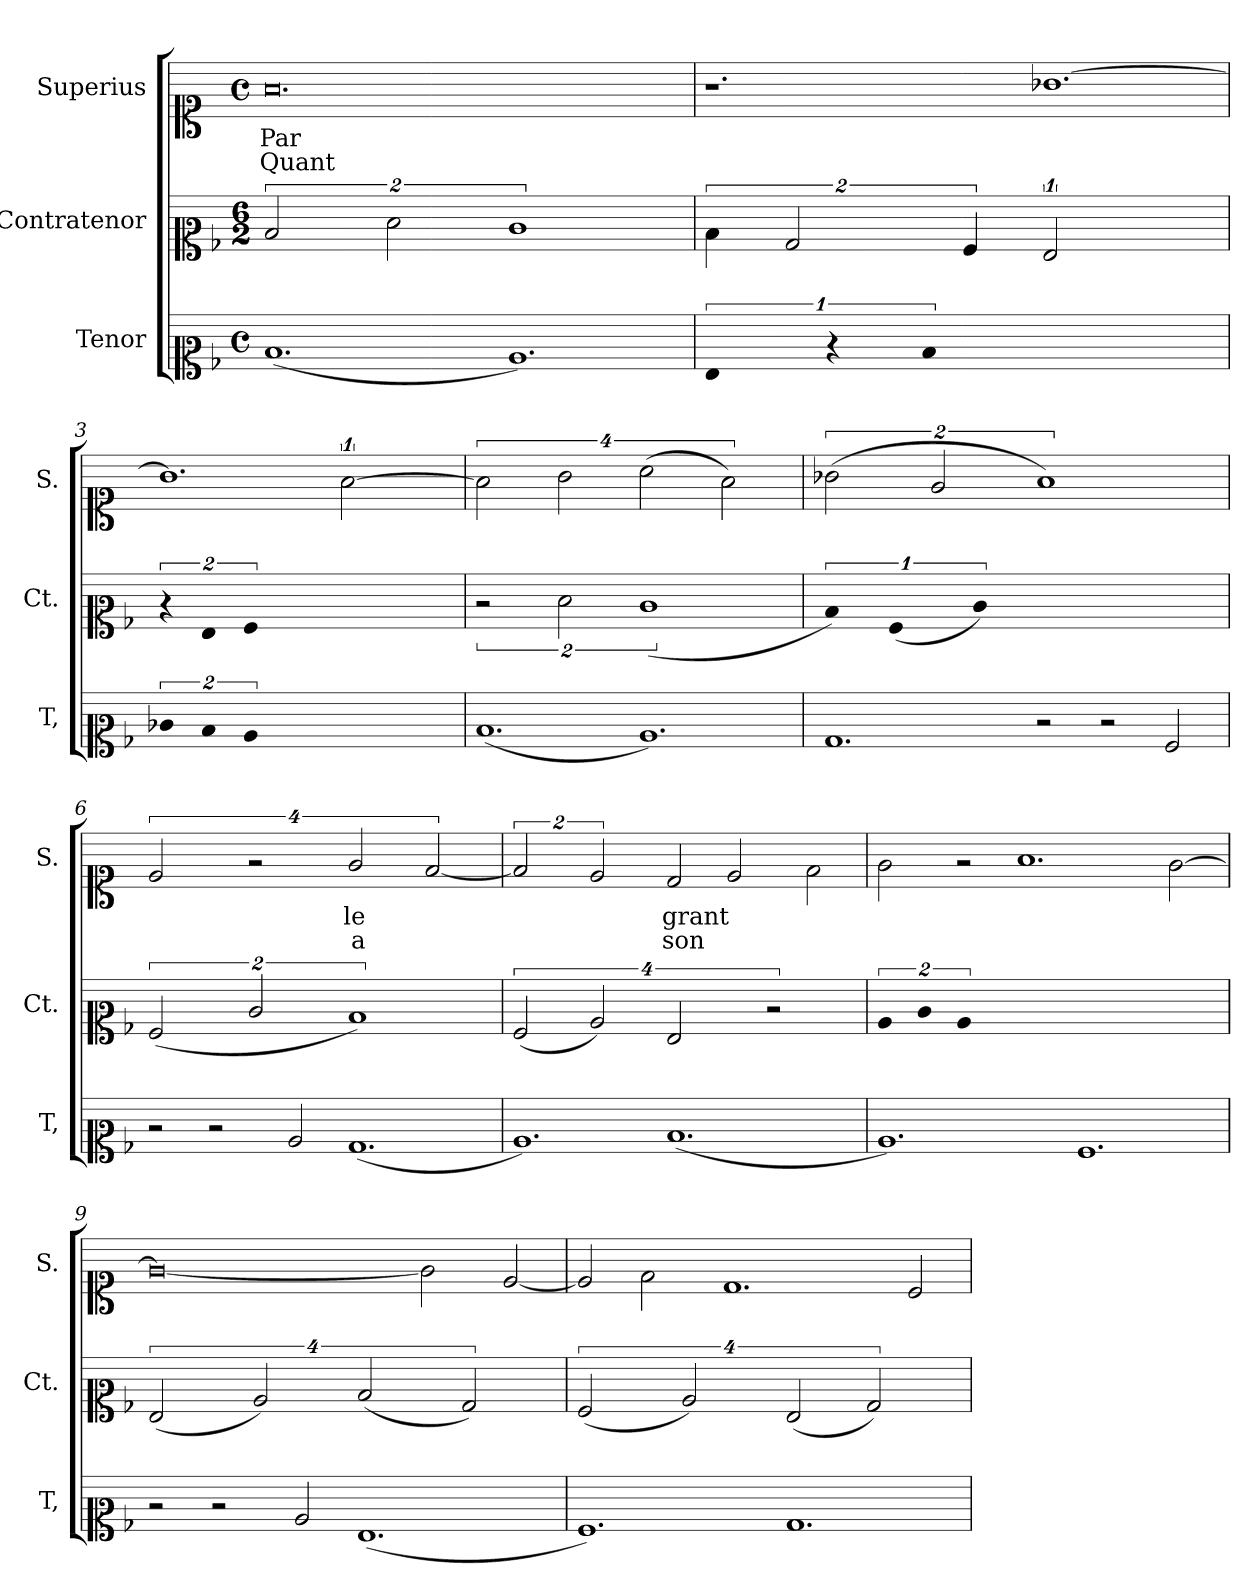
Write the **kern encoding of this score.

**kern	**kern	**kern	**text	**text
*part3	*part2	*part1	*part1	*part1
*staff3	*staff2	*staff1	*staff1	*staff1
*I"Tenor	*I"Contratenor	*I"Superius	*	*
*I'T,	*I'Ct.	*I'S.	*	*
*stria6	*stria6	*stria6	*	*
*clefC2	*clefC2	*clefC1	*	*
*k[b-]	*k[b-]	*k[]	*	*
*M6/2	*M6/2	*M6/2	*	*
*met(c)	*	*met(c)	*	*
*MM430	*MM430	*MM430	*	*
=1	=1	=1	=1	=1
!	!	!	!LO:LY:b	!LO:LY:b
(>1.d	4%3d	0.a	Par	Quant
.	4%3f	.	.	.
1.c)	2%3e	.	.	.
=2	=2	=2	=2	=2
2%3G	8%3d\	1.r	.	.
.	4%3B-	.	.	.
.	8%3A/	.	.	.
4%3r	2%3G	[1.b-i	.	.
4%3d	.	.	.	.
=3	=3	=3	=3	=3
4%3e-i	4%3r	1.b-]	.	.
2%3d	2%3G	.	.	.
.	.	[2%3a	.	.
4%3c	4%3A	.	.	.
=4	=4	=4	=4	=4
(>1.d	4%3r	4%3a]	.	.
.	4%3f	4%3b	.	.
1.c)	(>2%3e	(>4%3cc	.	.
.	.	4%3a)	.	.
=5	=5	=5	=5	=5
1.B-	2%3d)	(>4%3b-i	.	.
.	.	4%3g	.	.
2r	(>4%3A	2%3a)	.	.
2r	.	.	.	.
.	4%3e)	.	.	.
2A/	.	.	.	.
!!LO:LB:g=z
=6	=6	=6	=6	=6
2r	(>4%3A	4%3e	.	.
2r	.	.	.	.
.	4%3e	4%3r	.	.
2c/	.	.	.	.
!	!	!	!LO:LY:b	!LO:LY:b
(<1.B-	2%3d)	4%3g	le	a
.	.	[4%3f	.	.
=7	=7	=7	=7	=7
1.c)	(<4%3A	4%3f]	.	.
.	4%3c)	4%3e	.	.
!	!	!	!LO:LY:b	!LO:LY:b
(>1.d	4%3G	2d/	grant	son
.	.	2e/	.	.
.	4%3r	.	.	.
.	.	2f\	.	.
=8	=8	=8	=8	=8
1.c)	4%3c	2g\	.	.
.	.	2r	.	.
.	2%3e	.	.	.
.	.	1.a	.	.
1.A	.	.	.	.
.	4%3c	.	.	.
.	.	[2g\	.	.
=9	=9	=9	=9	=9
2r	(<4%3G	0g_	.	.
2r	.	.	.	.
.	4%3c)	.	.	.
2c/	.	.	.	.
(<1.G	(>4%3d	.	.	.
.	.	2g\]	.	.
.	4%3B-)	.	.	.
.	.	[2e	.	.
!!LO:LB:g=z
=10	=10	=10	=10	=10
1.A)	(<4%3A	2e/]	.	.
.	.	2f\	.	.
.	4%3c)	.	.	.
.	.	1.d	.	.
1.B-	(<4%3G	.	.	.
.	4%3B-)	.	.	.
.	.	2c/	.	.
=	=	=	=	=
*-	*-	*-	*-	*-
